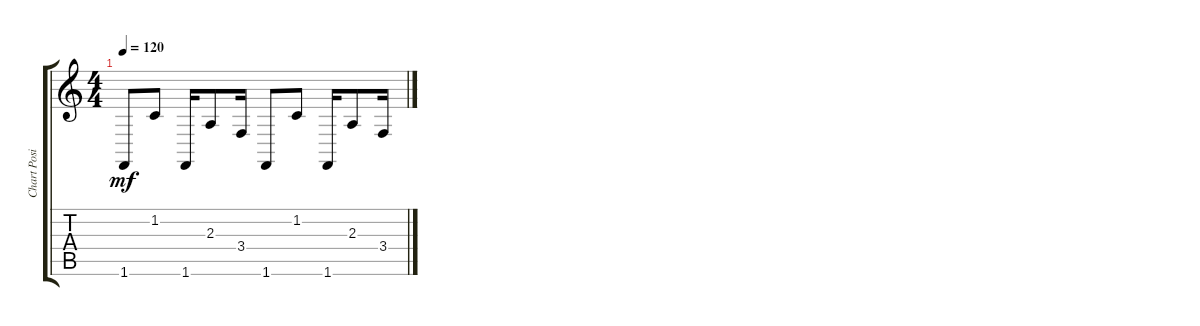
\track ("Chart Positions: UK No.4 AUT/GER/SWI No" "Chart Posi") {instrument taikodrum}
\staff {score tabs}
\tuning (E4 B3 G3 D3 A2 E2) {hide}
\ts (4 4)
\tempo 120
\clef g2
\ks c
1.6.8{dy mf} 1.2.8 1.6.16 2.3.8 3.4.16 1.6.8 1.2.8 1.6.16 2.3.8 3.4.16
